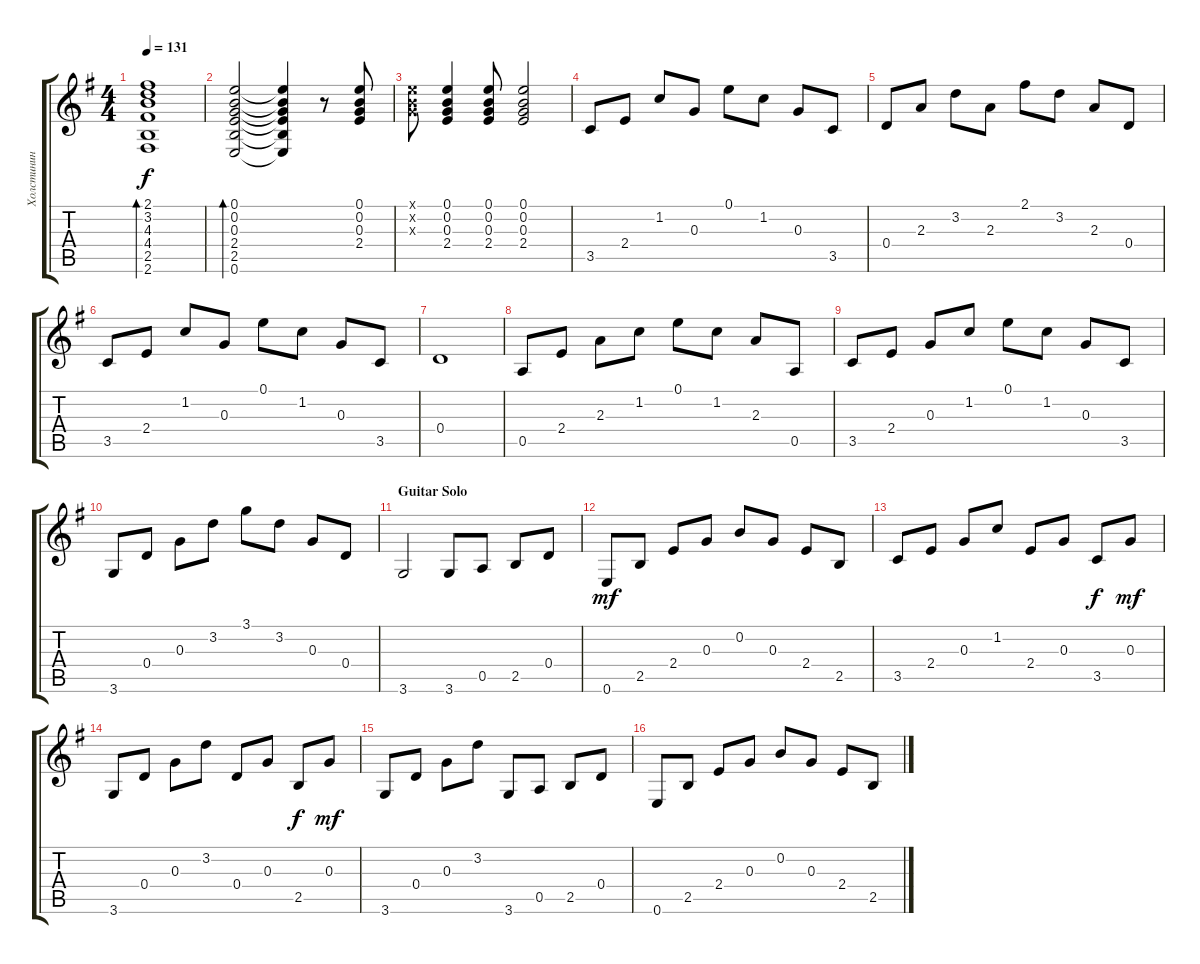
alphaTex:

\track ("Холстинин" "Холстинин") {instrument acousticguitarsteel}
\staff {score tabs}
\tuning (E4 B3 G3 D3 A2 E2) {hide}
\ts (4 4)
\tempo 131
\clef g2
\ks g
(2.1 3.2 4.3 4.4 2.5 2.6).1{bd 120 dy f} |
(0.1 0.2 0.3 2.4 2.5 0.6).2{bd 120} (0.1{t} 0.2{t} 0.3{t} 2.4{t} 2.5{t} 0.6{t}).4 r.8 (0.1 0.2 0.3 2.4).8 |
(0.1{x} 0.2{x} 0.3{x}).8 (0.1 0.2 0.3 2.4).4 (0.1 0.2 0.3 2.4).8 (0.1 0.2 0.3 2.4).2 |
3.5.8 2.4.8 1.2.8 0.3.8 0.1.8 1.2.8 0.3.8 3.5.8 |
0.4.8 2.3.8 3.2.8 2.3.8 2.1.8 3.2.8 2.3.8 0.4.8 |
3.5.8 2.4.8 1.2.8 0.3.8 0.1.8 1.2.8 0.3.8 3.5.8 |
0.4.1 |
0.5.8 2.4.8 2.3.8 1.2.8 0.1.8 1.2.8 2.3.8 0.5.8 |
3.5.8 2.4.8 0.3.8 1.2.8 0.1.8 1.2.8 0.3.8 3.5.8 |
3.6.8 0.4.8 0.3.8 3.2.8 3.1.8 3.2.8 0.3.8 0.4.8 |
\section ("" "Guitar Solo")
3.6.2 3.6.8 0.5.8 2.5.8 0.4.8 |
0.6.8{dy mf} 2.5.8 2.4.8 0.3.8 0.2.8 0.3.8 2.4.8 2.5.8 |
3.5.8 2.4.8 0.3.8 1.2.8 2.4.8 0.3.8 3.5.8{dy f} 0.3.8{dy mf} |
3.6.8 0.4.8 0.3.8 3.2.8 0.4.8 0.3.8 2.5.8{dy f} 0.3.8{dy mf} |
3.6.8 0.4.8 0.3.8 3.2.8 3.6.8 0.5.8 2.5.8 0.4.8 |
0.6.8 2.5.8 2.4.8 0.3.8 0.2.8 0.3.8 2.4.8 2.5.8
